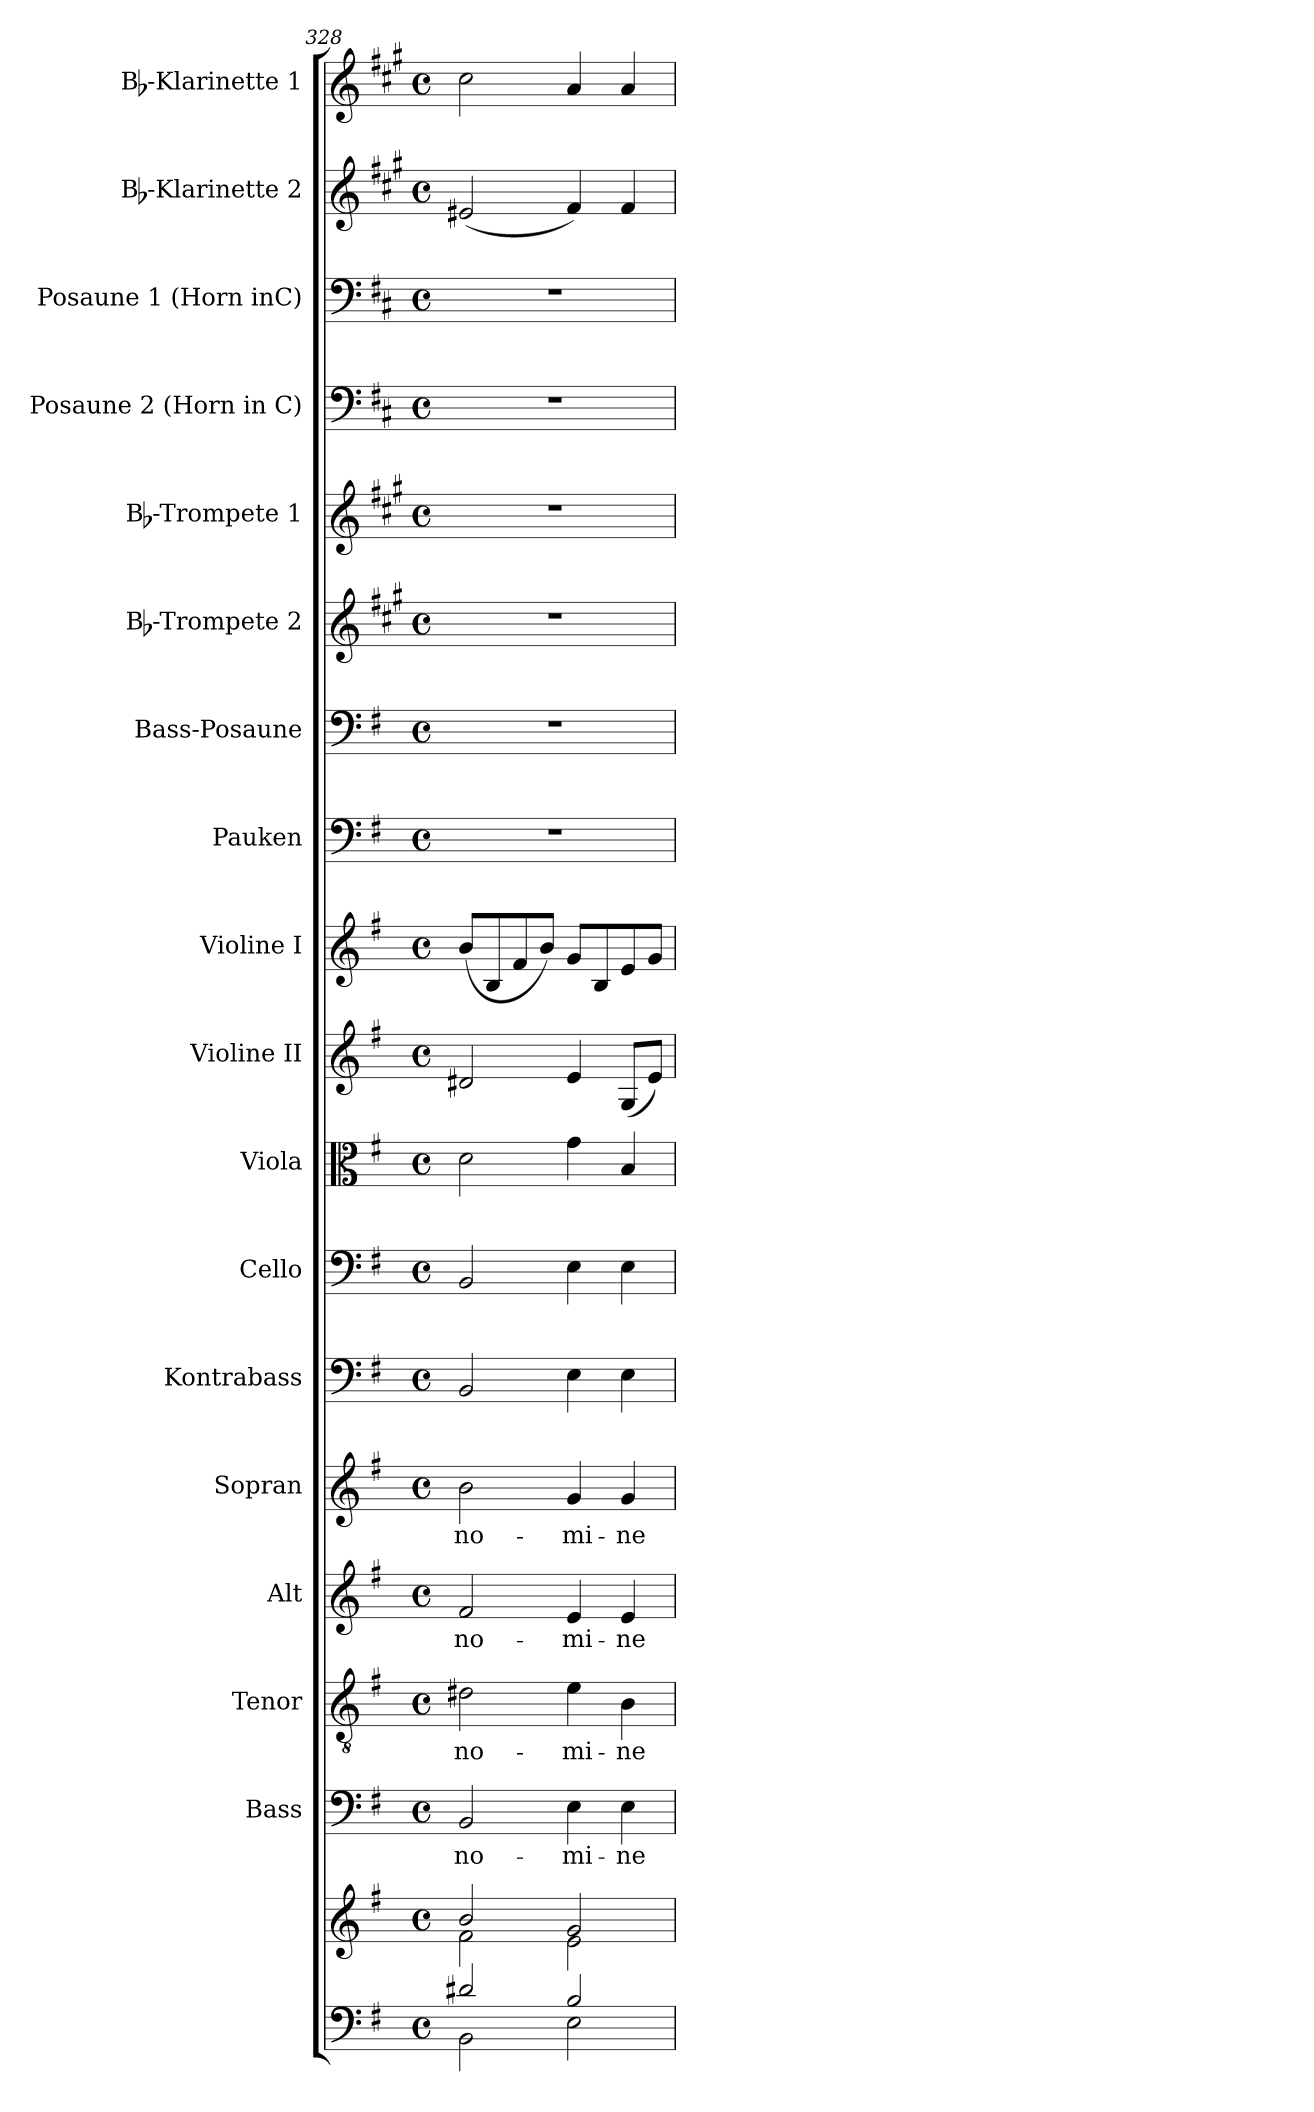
**kern	**kern	**kern	**text	**kern	**text	**kern	**text	**kern	**text	**kern	**kern	**kern	**kern	**kern	**kern	**kern	**kern	**kern	**kern	**kern	**kern	**kern
*part18	*part18	*part17	*part17	*part16	*part16	*part15	*part15	*part14	*part14	*part13	*part12	*part11	*part10	*part9	*part8	*part7	*part6	*part5	*part4	*part3	*part2	*part1
*staff19	*staff18	*staff17	*staff17	*staff16	*staff16	*staff15	*staff15	*staff14	*staff14	*staff13	*staff12	*staff11	*staff10	*staff9	*staff8	*staff7	*staff6	*staff5	*staff4	*staff3	*staff2	*staff1
*	*	*I"Bass	*	*I"Tenor	*	*I"Alt	*	*I"Sopran	*	*I"Kontrabass	*I"Cello	*I"Viola	*I"Violine II	*I"Violine I	*I"Pauken	*I"Bass-Posaune	*I"Bb-Trompete 2	*I"Bb-Trompete 1	*I"Posaune 2 (Horn in C)	*I"Posaune 1 (Horn inC)	*I"Bb-Klarinette 2	*I"Bb-Klarinette 1
*	*	*I'B.	*	*I'T.	*	*I'A.	*	*I'S.	*	*I'Kb.	*	*I'Vla.	*I'Vl. II	*I'Vl. I	*I'Pk.	*I'B-Pos.	*I'Bb Trp. 2	*I'Bb Trp. 1	*I'Pos. 2	*I'Pos. 1	*I'Bb Kl. 2	*I'Bb Kl. 1
*clefF4	*clefG2	*clefF4	*	*clefGv2	*	*clefG2	*	*clefG2	*	*clefF4	*clefF4	*clefC3	*clefG2	*clefG2	*clefF4	*clefF4	*clefG2	*clefG2	*clefF4	*clefF4	*clefG2	*clefG2
*	*	*	*	*	*	*	*	*	*	*ITrd7c12	*	*	*	*	*	*	*ITrd1c2	*ITrd1c2	*ITrd4c7	*ITrd4c7	*ITrd1c2	*ITrd1c2
*k[f#]	*k[f#]	*k[f#]	*	*k[f#]	*	*k[f#]	*	*k[f#]	*	*k[f#]	*k[f#]	*k[f#]	*k[f#]	*k[f#]	*k[f#]	*k[f#]	*k[f#]	*k[f#]	*k[f#]	*k[f#]	*k[f#]	*k[f#]
*G:	*G:	*G:	*	*G:	*	*G:	*	*G:	*	*G:	*G:	*G:	*G:	*G:	*G:	*G:	*G:	*G:	*G:	*G:	*G:	*G:
*M4/4	*M4/4	*M4/4	*	*M4/4	*	*M4/4	*	*M4/4	*	*M4/4	*M4/4	*M4/4	*M4/4	*M4/4	*M4/4	*M4/4	*M4/4	*M4/4	*M4/4	*M4/4	*M4/4	*M4/4
*met(c)	*met(c)	*met(c)	*	*met(c)	*	*met(c)	*	*met(c)	*	*met(c)	*met(c)	*met(c)	*met(c)	*met(c)	*met(c)	*met(c)	*met(c)	*met(c)	*met(c)	*met(c)	*met(c)	*met(c)
=328	=328	=328	=328	=328	=328	=328	=328	=328	=328	=328	=328	=328	=328	=328	=328	=328	=328	=328	=328	=328	=328	=328
*^	*^	*	*	*	*	*	*	*	*	*	*	*	*	*	*	*	*	*	*	*	*	*
!	!	!	!	!	!LO:LY:b	!	!LO:LY:b	!	!LO:LY:b	!	!LO:LY:b	!	!	!	!	!	!	!	!	!	!	!	!	!
2d#X/	2BB\	2b/	2f#\	2BB/	no-	2d#X\	no-	2f#/	no-	2b\	no-	2BBB/	2BB/	2d\	2d#X/	(<8b/L	1r	1r	1r	1r	1r	1r	(<2d#X/	2b\
.	.	.	.	.	.	.	.	.	.	.	.	.	.	.	.	8B/	.	.	.	.	.	.	.	.
.	.	.	.	.	.	.	.	.	.	.	.	.	.	.	.	8f#/	.	.	.	.	.	.	.	.
.	.	.	.	.	.	.	.	.	.	.	.	.	.	.	.	8b/J)	.	.	.	.	.	.	.	.
!	!	!	!	!	!LO:LY:b	!	!LO:LY:b	!	!LO:LY:b	!	!LO:LY:b	!	!	!	!	!	!	!	!	!	!	!	!	!
2B/	2E\	2g/	2e\	4E\	-mi-	4e\	-mi-	4e/	-mi-	4g/	-mi-	4EE\	4E\	4g\	4e/	8g/L	.	.	.	.	.	.	4e/)	4g/
.	.	.	.	.	.	.	.	.	.	.	.	.	.	.	.	8B/	.	.	.	.	.	.	.	.
!	!	!	!	!	!LO:LY:b	!	!LO:LY:b	!	!LO:LY:b	!	!LO:LY:b	!	!	!	!	!	!	!	!	!	!	!	!	!
.	.	.	.	4E\	-ne	4B\	-ne	4e/	-ne	4g/	-ne	4EE\	4E\	4B/	(<8G/L	8e/	.	.	.	.	.	.	4e/	4g/
.	.	.	.	.	.	.	.	.	.	.	.	.	.	.	8e/J)	8g/J	.	.	.	.	.	.	.	.
*v	*v	*	*	*	*	*	*	*	*	*	*	*	*	*	*	*	*	*	*	*	*	*	*	*
*	*v	*v	*	*	*	*	*	*	*	*	*	*	*	*	*	*	*	*	*	*	*	*	*
=	=	=	=	=	=	=	=	=	=	=	=	=	=	=	=	=	=	=	=	=	=	=
*-	*-	*-	*-	*-	*-	*-	*-	*-	*-	*-	*-	*-	*-	*-	*-	*-	*-	*-	*-	*-	*-	*-
